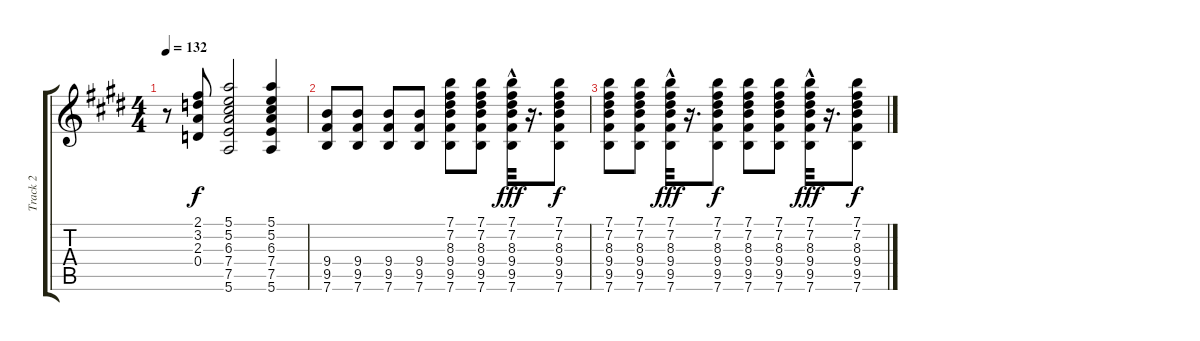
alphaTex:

\track ("Track 2" "Track 2") {instrument electricguitarclean}
\staff {score tabs}
\tuning (E4 B3 G3 D3 A2 E2) {hide}
\ts (4 4)
\tempo 132
\clef g2
\ks e
r.8{dy f} (2.1 3.2 2.3 0.4).8 (5.1 5.2 6.3 7.4 7.5 5.6).2 (5.1 5.2 6.3 7.4 7.5 5.6).4 |
(9.4 9.5 7.6).8 (9.4 9.5 7.6).8 (9.4 9.5 7.6).8 (9.4 9.5 7.6).8 (7.1 7.2 8.3 9.4 9.5 7.6).8 (7.1 7.2 8.3 9.4 9.5 7.6).8 (7.1{hac} 7.2{hac} 8.3{hac} 9.4{hac} 9.5{hac} 7.6{hac}).32{dy fff} r.16{d} (7.1 7.2 8.3 9.4 9.5 7.6).8{dy f} |
(7.1 7.2 8.3 9.4 9.5 7.6).8 (7.1 7.2 8.3 9.4 9.5 7.6).8 (7.1{hac} 7.2{hac} 8.3{hac} 9.4{hac} 9.5{hac} 7.6{hac}).32{dy fff} r.16{d} (7.1 7.2 8.3 9.4 9.5 7.6).8{dy f} (7.1 7.2 8.3 9.4 9.5 7.6).8 (7.1 7.2 8.3 9.4 9.5 7.6).8 (7.1{hac} 7.2{hac} 8.3{hac} 9.4{hac} 9.5{hac} 7.6{hac}).32{dy fff} r.16{d} (7.1 7.2 8.3 9.4 9.5 7.6).8{dy f}
